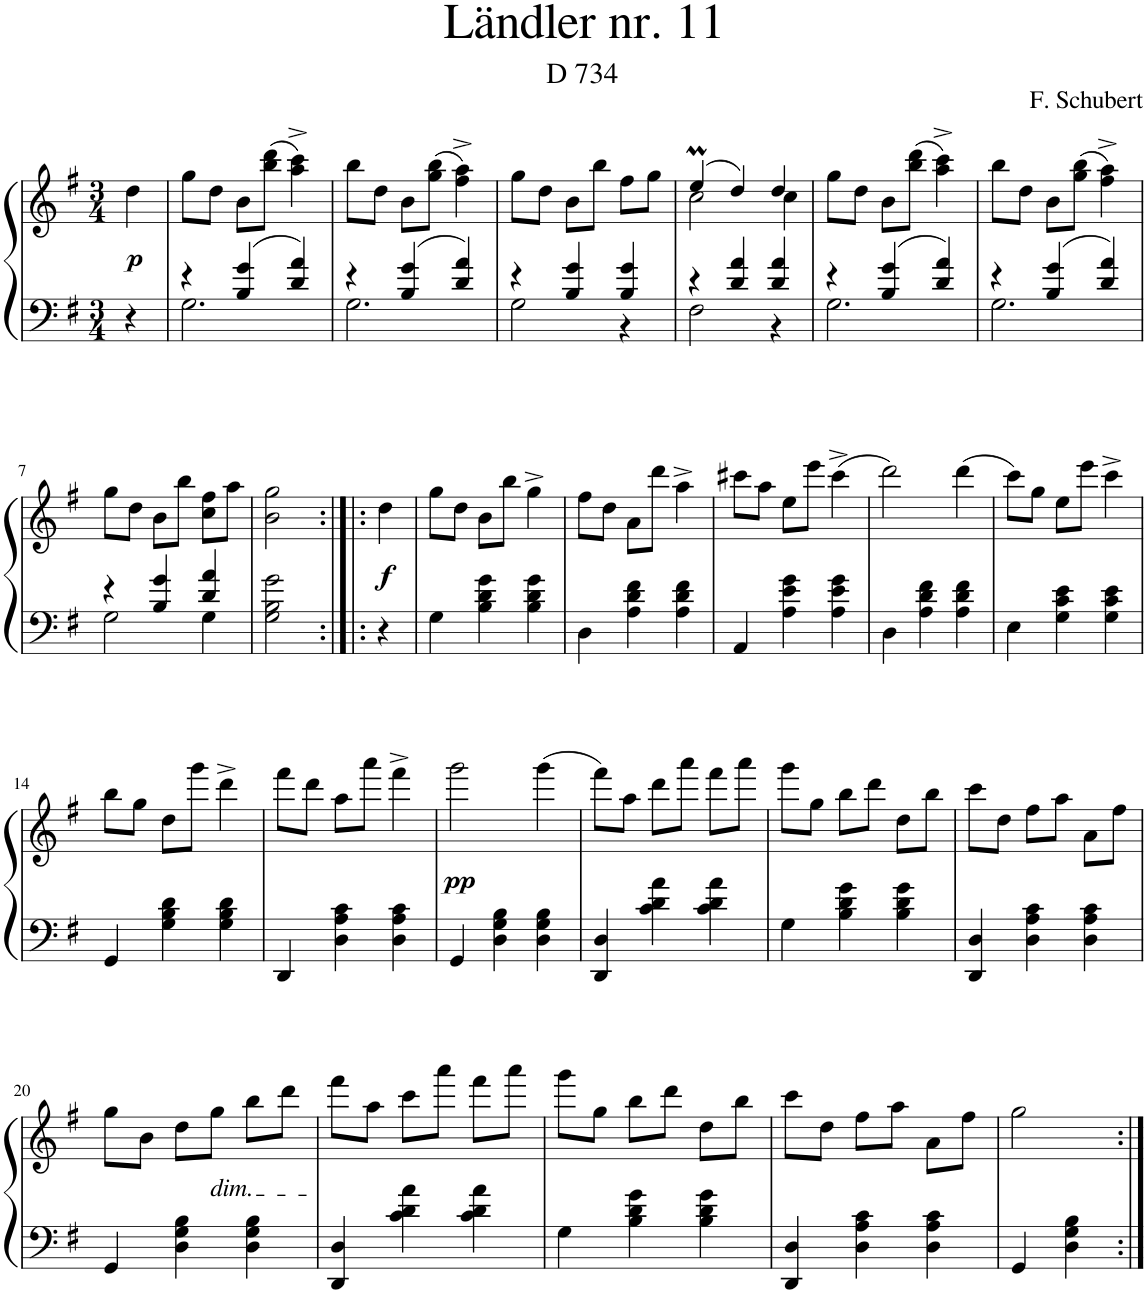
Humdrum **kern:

**kern	**kern	**dynam
*part1	*part1	*part1
*staff2	*staff1	*staff1/2
*I"Piano	*	*
*I'Pno.	*	*
*clefF4	*clefG2	*
*k[f#]	*k[f#]	*
*M3/4	*M3/4	*
=	=	=
!	!	!LO:DY:b
4r	4dd\	p
=1	=1	=1
*^	*	*
4r	2.G\	8gg\L	.
.	.	8dd\J	.
4B/ 4g/	.	8b\L	.
.	.	(8bb\ 8ddd\J	.
4d/ 4a/	.	4aa\^ 4ccc\^)	.
=2	=2	=2	=2
4r	2.G\	8bb\L	.
.	.	8dd\J	.
4B/ 4g/	.	8b\L	.
.	.	(8gg\ 8bb\J	.
4d/ 4a/	.	4ff#\^ 4aa\^)	.
=3	=3	=3	=3
4r	2G\	8gg\L	.
.	.	8dd\J	.
4B/ 4g/	.	8b\L	.
.	.	8bb\J	.
4B/ 4g/	4r	8ff#\L	.
.	.	8gg\J	.
=4	=4	=4	=4
*	*	*^	*
4r	2F#\	(4eeM/	2cc\	.
4d/ 4a/	.	4dd/)	.	.
4d/ 4a/	4r	4dd/	4cc\	.
*	*	*v	*v	*
=5	=5	=5	=5
4r	2.G\	8gg\L	.
.	.	8dd\J	.
4B/ 4g/	.	8b\L	.
.	.	(8bb\ 8ddd\J	.
4d/ 4a/	.	4aa\^ 4ccc\^)	.
=6	=6	=6	=6
4r	2.G\	8bb\L	.
.	.	8dd\J	.
4B/ 4g/	.	8b\L	.
.	.	(8gg\ 8bb\J	.
4d/ 4a/	.	4ff#\^ 4aa\^)	.
!!LO:LB:g=z
=7	=7	=7	=7
4r	2G\	8gg\L	.
.	.	8dd\J	.
4B/ 4g/	.	8b\L	.
.	.	8bb\J	.
4d/ 4a/	4G\	8cc\ 8ff#\L	.
.	.	8aa\J	.
*v	*v	*	*
=8	=8	=8
2G\ 2B\ 2g\	2b\ 2gg\	.
=8X1:|!|:	=8X1:|!|:	=8X1:|!|:
!	!	!LO:DY:b
4r	4dd\	f
=9	=9	=9
4G\	8gg\L	.
.	8dd\J	.
4B\ 4d\ 4g\	8b\L	.
.	8bb\J	.
4B\ 4d\ 4g\	4gg^\	.
=10	=10	=10
4D\	8ff#\L	.
.	8dd\J	.
4A\ 4d\ 4f#\	8a\L	.
.	8ddd\J	.
4A\ 4d\ 4f#\	4aa^\	.
=11	=11	=11
4AA/	8ccc#X\L	.
.	8aa\J	.
4A\ 4e\ 4g\	8ee\L	.
.	8eee\J	.
4A\ 4e\ 4g\	(4ccc#^\	.
=12	=12	=12
4D\	2ddd\)	.
4A\ 4d\ 4f#\	.	.
4A\ 4d\ 4f#\	(4ddd\	.
=13	=13	=13
4E\	8ccc\L)	.
.	8gg\J	.
4G\ 4c\ 4e\	8ee\L	.
.	8eee\J	.
4G\ 4c\ 4e\	4ccc^\	.
!!LO:LB:g=z
=14	=14	=14
4GG/	8bb\L	.
.	8gg\J	.
4G\ 4B\ 4d\	8dd\L	.
.	8ggg\J	.
4G\ 4B\ 4d\	4ddd^\	.
=15	=15	=15
4DD/	8fff#\L	.
.	8ddd\J	.
4D\ 4A\ 4c\	8aa\L	.
.	8aaa\J	.
4D\ 4A\ 4c\	4fff#^\	.
=16	=16	=16
!	!	!LO:DY:b
4GG/	2ggg\	pp
4D\ 4G\ 4B\	.	.
4D\ 4G\ 4B\	(4ggg\	.
=17	=17	=17
4DD/ 4D/	8fff#\L)	.
.	8aa\J	.
4c\ 4d\ 4a\	8ddd\L	.
.	8aaa\J	.
4c\ 4d\ 4a\	8fff#\L	.
.	8aaa\J	.
=18	=18	=18
4G\	8ggg\L	.
.	8gg\J	.
4B\ 4d\ 4g\	8bb\L	.
.	8ddd\J	.
4B\ 4d\ 4g\	8dd\L	.
.	8bb\J	.
=19	=19	=19
4DD/ 4D/	8ccc\L	.
.	8dd\J	.
4D\ 4A\ 4c\	8ff#\L	.
.	8aa\J	.
4D\ 4A\ 4c\	8a\L	.
.	8ff#\J	.
!!LO:LB:g=z
=20	=20	=20
4GG/	8gg\L	.
.	8b\J	.
4D\ 4G\ 4B\	8dd\L	.
!	!LO:TX:b:i:t=dim.	!
.	8gg\J	.
4D\ 4G\ 4B\	8bb\L	.
.	8ddd\J	.
=21	=21	=21
4DD/ 4D/	8fff#\L	.
.	8aa\J	.
4c\ 4d\ 4a\	8ccc\L	.
.	8aaa\J	.
4c\ 4d\ 4a\	8fff#\L	.
.	8aaa\J	.
=22	=22	=22
4G\	8ggg\L	.
.	8gg\J	.
4B\ 4d\ 4g\	8bb\L	.
.	8ddd\J	.
4B\ 4d\ 4g\	8dd\L	.
.	8bb\J	.
=23	=23	=23
4DD/ 4D/	8ccc\L	.
.	8dd\J	.
4D\ 4A\ 4c\	8ff#\L	.
.	8aa\J	.
4D\ 4A\ 4c\	8a\L	.
.	8ff#\J	.
=24	=24	=24
4GG/	2gg\	.
4D\ 4G\ 4B\	.	.
=:|!	=:|!	=:|!
*-	*-	*-
